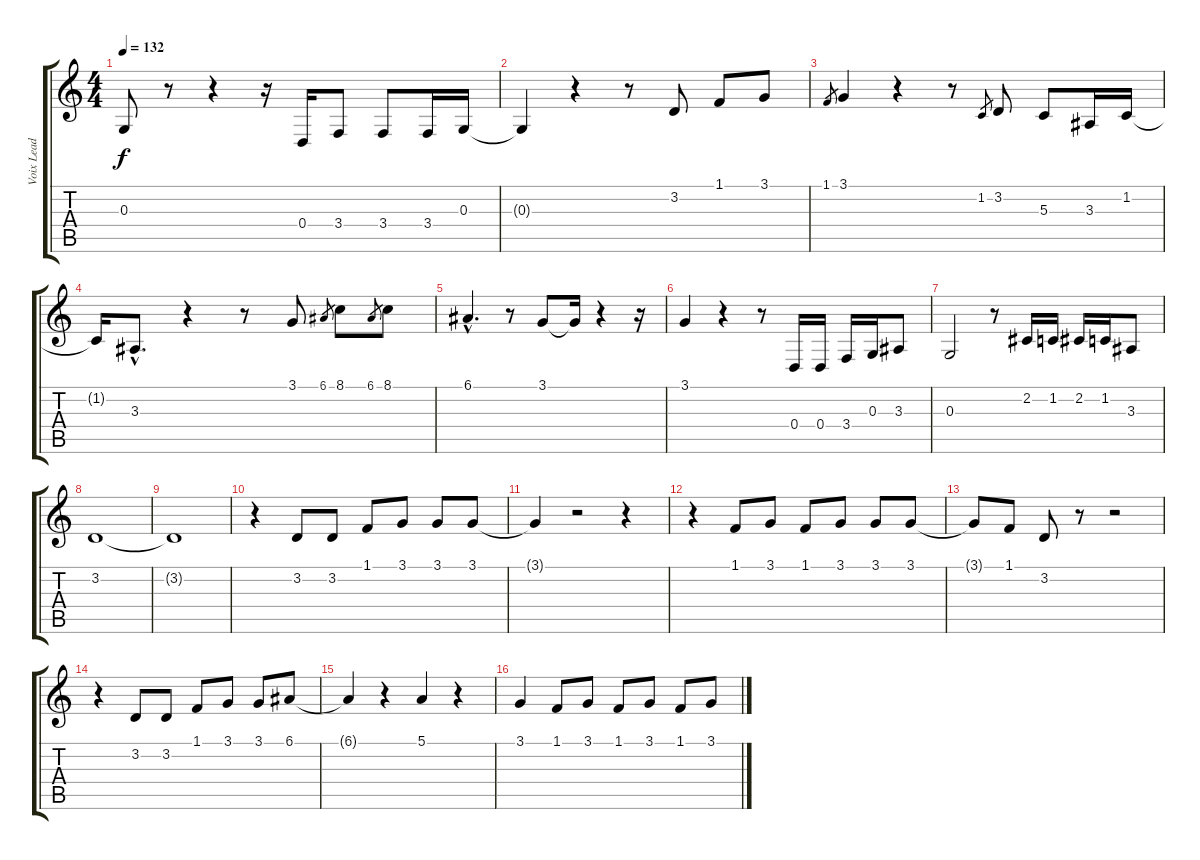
\track ("Voix Lead" "Voix Lead") {instrument altosax}
\staff {score tabs}
\tuning (E4 B3 G3 D3 A2 E2) {hide}
\ts (4 4)
\tempo 132
\clef g2
\ks c
0.3{t}.8{dy f} r.8 r.4 r.16 0.4.16 3.4.8 3.4.8 3.4.16 0.3.16 |
0.3{t}.4 r.4 r.8 3.2.8 1.1.8 3.1.8 |
1.1.8{gr} 3.1.4 r.4 r.8 1.2.8{gr} 3.2.8 5.3.8 3.3.16 1.2.16 |
1.2{t}.16 3.3{hac}.8{d} r.4 r.8 3.1.8 6.1.8{gr} 8.1.8 6.1.8{gr} 8.1.8 |
6.1{hac}.4{d} r.8 3.1.8 3.1{t}.16 r.4 r.16 |
3.1.4 r.4 r.8 0.4.16 0.4.16 3.4.16 0.3.16 3.3.8 |
0.3.2 r.8 2.2.16 1.2.16 2.2.16 1.2.16 3.3.8 |
3.2.1 |
3.2{t}.1 |
r.4 3.2.8 3.2.8 1.1.8 3.1.8 3.1.8 3.1.8 |
3.1{t}.4 r.2 r.4 |
r.4 1.1.8 3.1.8 1.1.8 3.1.8 3.1.8 3.1.8 |
3.1{t}.8 1.1.8 3.2.8 r.8 r.2 |
r.4 3.2.8 3.2.8 1.1.8 3.1.8 3.1.8 6.1.8 |
6.1{t}.4 r.4 5.1.4 r.4 |
3.1.4 1.1.8 3.1.8 1.1.8 3.1.8 1.1.8 3.1.8
